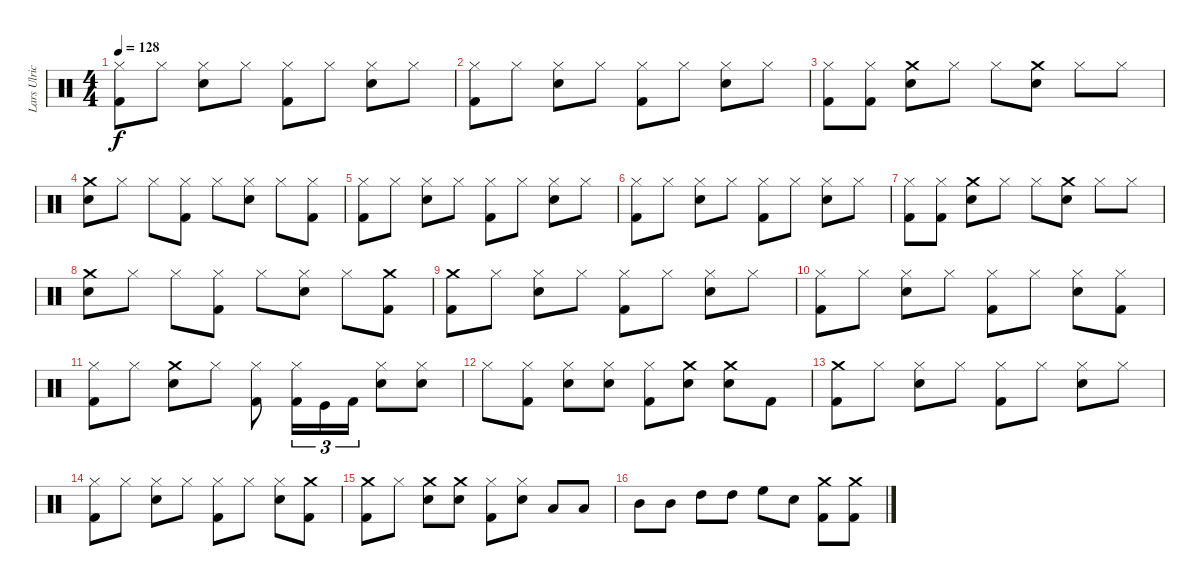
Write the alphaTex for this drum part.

\track ("Lars Ulrich" "Lars Ulric") {instrument percussion}
\staff {score}
\articulation defaults
\ts (4 4)
\tempo 128
\clef neutral
\ks c
("Hi-Hat (closed)" "Kick (hit) 2").8{dy f} "Hi-Hat (closed)".8 ("Snare (hit) 2" "Hi-Hat (closed)").8 "Hi-Hat (closed)".8 ("Hi-Hat (closed)" "Kick (hit) 2").8 "Hi-Hat (closed)".8 ("Snare (hit) 2" "Hi-Hat (closed)").8 "Hi-Hat (closed)".8 |
("Hi-Hat (closed)" "Kick (hit) 2").8 "Hi-Hat (closed)".8 ("Snare (hit) 2" "Hi-Hat (closed)").8 "Hi-Hat (closed)".8 ("Hi-Hat (closed)" "Kick (hit) 2").8 "Hi-Hat (closed)".8 ("Snare (hit) 2" "Hi-Hat (closed)").8 "Hi-Hat (closed)".8 |
("Hi-Hat (closed)" "Kick (hit) 2").8 ("Hi-Hat (closed)" "Kick (hit) 2").8 ("Crash medium (hit)" "Snare (hit) 2").8 "Hi-Hat (closed)".8 "Hi-Hat (closed)".8 ("Crash medium (hit)" "Snare (hit) 2").8 "Hi-Hat (closed)".8 "Hi-Hat (closed)".8 |
("Crash medium (hit)" "Snare (hit) 2").8 "Hi-Hat (closed)".8 "Hi-Hat (closed)".8 ("Kick (hit) 2" "Hi-Hat (closed)").8 "Hi-Hat (closed)".8 ("Snare (hit) 2" "Hi-Hat (closed)").8 "Hi-Hat (closed)".8 ("Hi-Hat (closed)" "Kick (hit) 2").8 |
("Hi-Hat (closed)" "Kick (hit) 2").8 "Hi-Hat (closed)".8 ("Snare (hit) 2" "Hi-Hat (closed)").8 "Hi-Hat (closed)".8 ("Hi-Hat (closed)" "Kick (hit) 2").8 "Hi-Hat (closed)".8 ("Snare (hit) 2" "Hi-Hat (closed)").8 "Hi-Hat (closed)".8 |
("Hi-Hat (closed)" "Kick (hit) 2").8 "Hi-Hat (closed)".8 ("Snare (hit) 2" "Hi-Hat (closed)").8 "Hi-Hat (closed)".8 ("Hi-Hat (closed)" "Kick (hit) 2").8 "Hi-Hat (closed)".8 ("Snare (hit) 2" "Hi-Hat (closed)").8 "Hi-Hat (closed)".8 |
("Hi-Hat (closed)" "Kick (hit) 2").8 ("Hi-Hat (closed)" "Kick (hit) 2").8 ("Crash medium (hit)" "Snare (hit) 2").8 "Hi-Hat (closed)".8 "Hi-Hat (closed)".8 ("Crash medium (hit)" "Snare (hit) 2").8 "Hi-Hat (closed)".8 "Hi-Hat (closed)".8 |
("Crash medium (hit)" "Snare (hit) 2").8 "Hi-Hat (closed)".8 "Hi-Hat (closed)".8 ("Kick (hit) 2" "Hi-Hat (closed)").8 "Hi-Hat (closed)".8 ("Snare (hit) 2" "Hi-Hat (closed)").8 "Hi-Hat (closed)".8 ("Crash medium (hit)" "Kick (hit) 2").8 |
("Crash medium (hit)" "Kick (hit) 2").8 "Hi-Hat (closed)".8 ("Snare (hit) 2" "Hi-Hat (closed)").8 "Hi-Hat (closed)".8 ("Hi-Hat (closed)" "Kick (hit) 2").8 "Hi-Hat (closed)".8 ("Snare (hit) 2" "Hi-Hat (closed)").8 "Hi-Hat (closed)".8 |
("Hi-Hat (closed)" "Kick (hit) 2").8 "Hi-Hat (closed)".8 ("Snare (hit) 2" "Hi-Hat (closed)").8 "Hi-Hat (closed)".8 ("Hi-Hat (closed)" "Kick (hit) 2").8 "Hi-Hat (closed)".8 ("Snare (hit) 2" "Hi-Hat (closed)").8 ("Hi-Hat (closed)" "Kick (hit) 2").8 |
("Kick (hit) 2" "Hi-Hat (closed)").8 "Hi-Hat (closed)".8 ("Crash medium (hit)" "Snare (hit) 2").8 "Hi-Hat (closed)".8 ("Kick (hit) 2" "Hi-Hat (closed)").8 ("Kick (hit) 2" "Hi-Hat (closed)").16{tu (3 2)} "Kick (hit)".16{tu (3 2)} "Kick (hit) 2".16{tu (3 2)} ("Snare (hit) 2" "Hi-Hat (closed)").8 ("Snare (hit) 2" "Hi-Hat (closed)").8 |
"Hi-Hat (closed)".8 ("Kick (hit) 2" "Hi-Hat (closed)").8 ("Snare (hit) 2" "Hi-Hat (closed)").8 ("Hi-Hat (closed)" "Snare (hit) 2").8 ("Kick (hit) 2" "Hi-Hat (closed)").8 ("Crash medium (hit)" "Snare (hit) 2").8 ("Snare (hit) 2" "Crash medium (hit)").8 "Kick (hit) 2".8 |
("Crash medium (hit)" "Kick (hit) 2").8 "Hi-Hat (closed)".8 ("Snare (hit) 2" "Hi-Hat (closed)").8 "Hi-Hat (closed)".8 ("Hi-Hat (closed)" "Kick (hit) 2").8 "Hi-Hat (closed)".8 ("Snare (hit) 2" "Hi-Hat (closed)").8 "Hi-Hat (closed)".8 |
("Hi-Hat (closed)" "Kick (hit) 2").8 "Hi-Hat (closed)".8 ("Snare (hit) 2" "Hi-Hat (closed)").8 "Hi-Hat (closed)".8 ("Hi-Hat (closed)" "Kick (hit) 2").8 "Hi-Hat (closed)".8 ("Snare (hit) 2" "Hi-Hat (closed)").8 ("Crash medium (hit)" "Kick (hit) 2").8 |
("Crash medium (hit)" "Kick (hit) 2").8 "Hi-Hat (closed)".8 ("Crash medium (hit)" "Snare (hit) 2").8 ("Crash medium (hit)" "Snare (hit) 2").8 ("Hi-Hat (closed)" "Kick (hit) 2").8 ("Snare (hit) 2" "Hi-Hat (closed)").8 "Low Tom (hit)".8 "Low Tom (hit)".8 |
"Mid Tom (hit)".8 "Mid Tom (hit)".8 "High Tom (hit)".8 "High Tom (hit)".8 "High Floor Tom (hit)".8 "Snare (hit) 2".8 ("Crash medium (hit)" "Kick (hit) 2").8 ("Crash medium (hit)" "Kick (hit) 2").8
